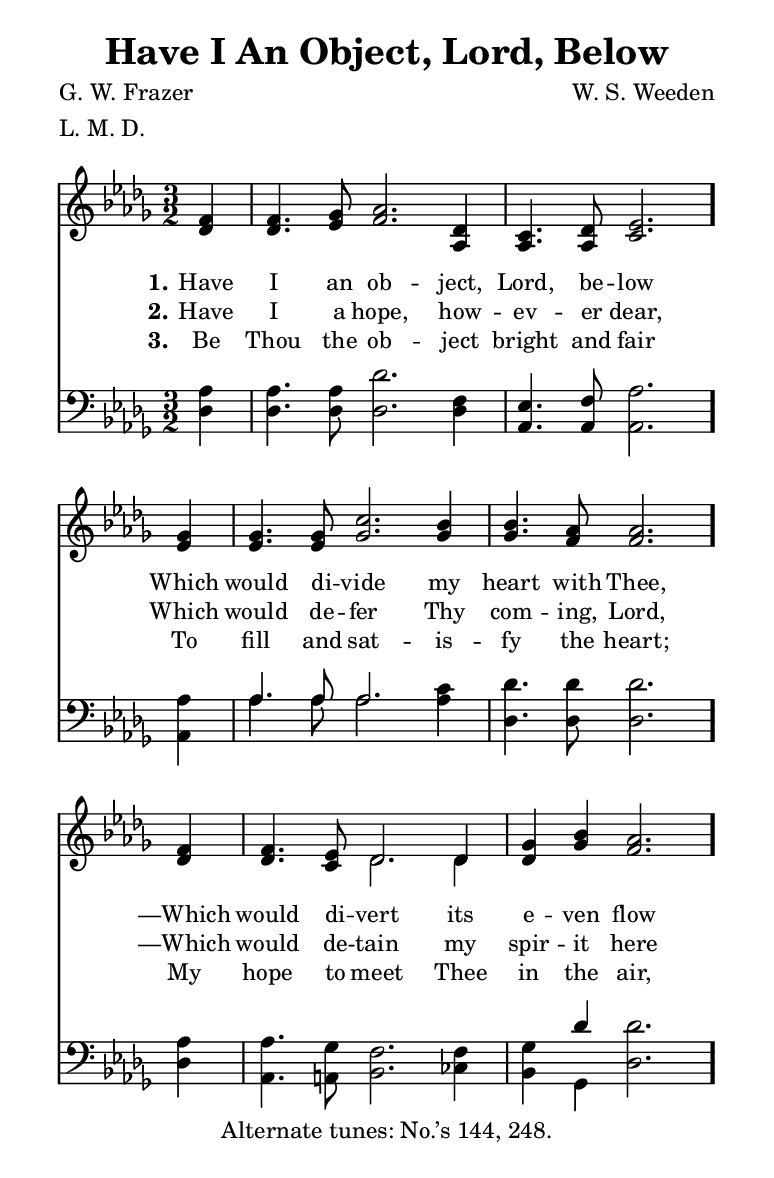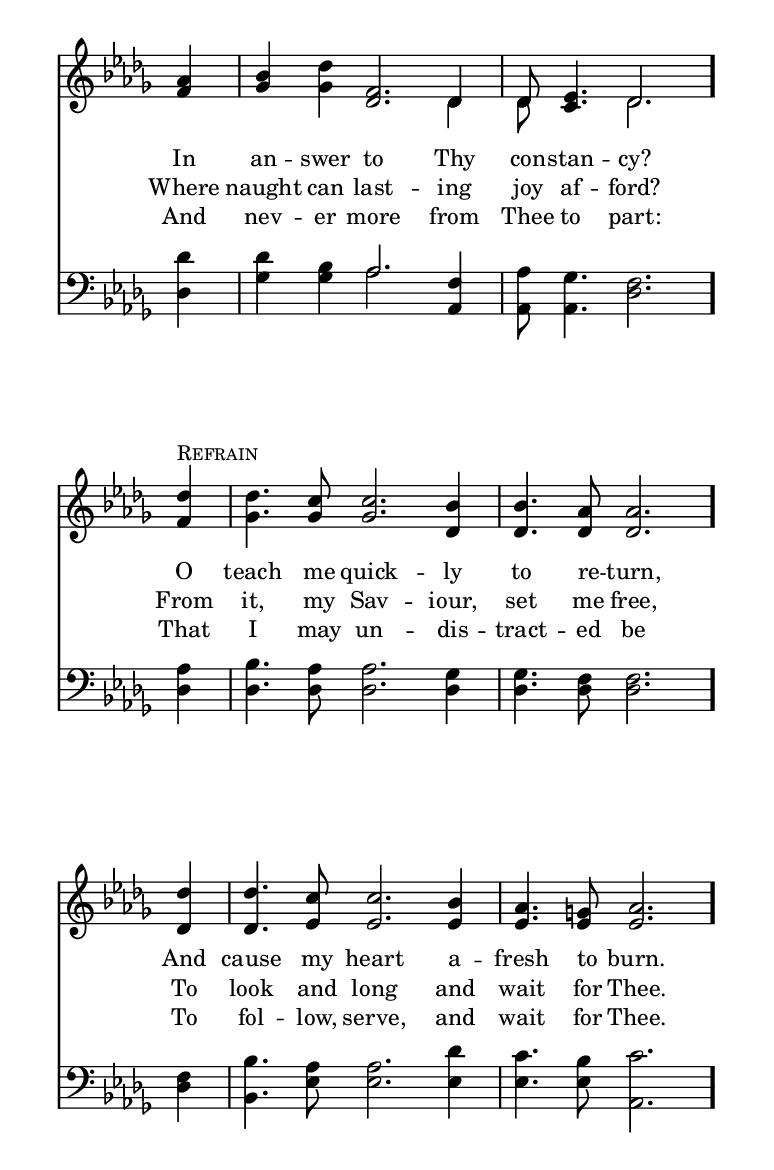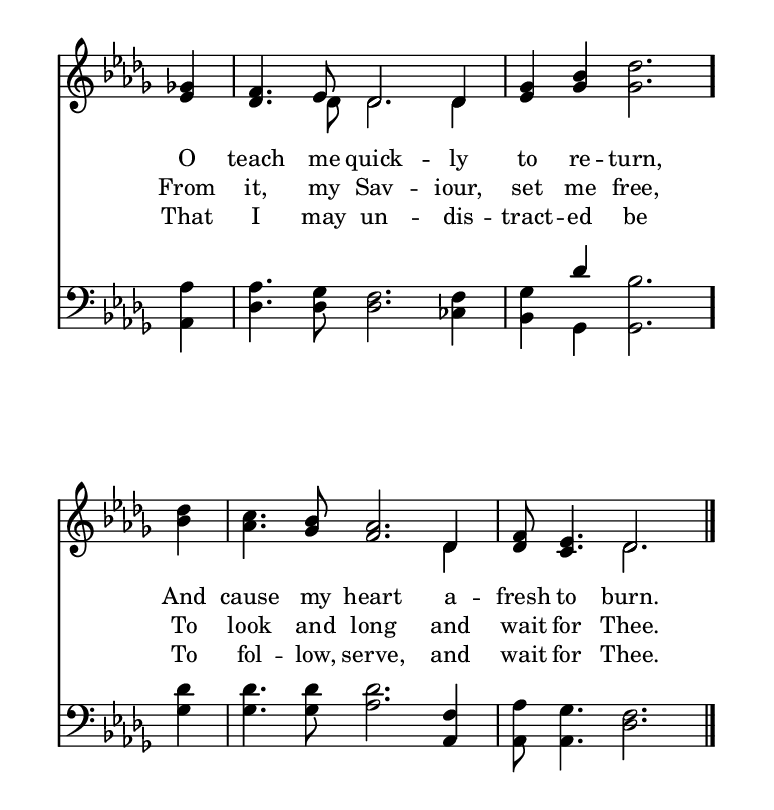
\include "common/global.ily"
\paper {
  \include "common/paper.ily"
  ragged-last-bottom = ##t
  systems-per-page = ##f
  system-count = #(cond (is-eogsized 5) (#t #f))
  page-count = ##f
  oddFooterMarkup = \markup {
    \fill-line {
      \on-the-fly \first-page \line { Alternate tunes: No.’s 144, 248. }
    }
  }
}

\header{
  hymnnumber = "164"
  title = "Have I An Object, Lord, Below"
  tunename = "Mother’s Prayer"
  meter = "L. M. D."
  poet = "G. W. Frazer"
  composer = "W. S. Weeden"
  %copyright = ""
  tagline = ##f
}

patternAA = { c4 | c4. c8 c2. c4 | c4. c8 c2. }
patternAB = { c4 | c4. c8 c2. c4 | c4  c4 c2. }
patternAC = { c4 | c4. c8 c2. c4 | c8 c4. c2. }

patternBA = { c4 | c4  c4 c2. c4 | c8 c4. c2. }

global = {
  \include "common/overrides.ily"
  \override Staff.TimeSignature.style = #'numbered
  \time 3/2
  \override Score.MetronomeMark.transparent = ##t % hide all fermata changes too
  \tempo 2=70
  \key des \major
  \partial 4
  \autoBeamOff
}

notesSoprano = {
\global
\relative c' {

  \changePitch \patternAA { f | f ges aes des, | c des ees }
  \changePitch \patternAA { ges | ges ges c bes | bes aes aes }
  \changePitch \patternAB { f | f ees des des | ges bes aes }
  \changePitch \patternBA { aes | bes des f, des | des ees des }

  << s^\markup { \small \caps "Refrain" }
  \changePitch \patternAA { des' | des c c bes | bes aes aes } >>
  \changePitch \patternAA { des | des c c bes | aes g aes }
  \changePitch \patternAB { ges | f ees des des | ges bes des }
  \changePitch \patternAC { des | c bes aes des, | f ees des }

  \bar "|."

}
}

notesAlto = {
\global
\relative e' {

  \changePitch \patternAA { des | des ees f aes, | aes aes c }
  \changePitch \patternAA { ees | ees ees ges ges | ges f f }
  \changePitch \patternAB { des | des c des des | des ges f }
  \changePitch \patternBA { f | ges ges des des | des c des }

  \changePitch \patternAA { f | ges ges ges des | des des des }
  \changePitch \patternAA { des | des ees ees ees | ees ees ees }
  \changePitch \patternAB { ees | des des des des | ees ges ges }
  \changePitch \patternAC { bes | aes ges f des | des c des }

}
}

notesTenor = {
\global
\relative a {

  \changePitch \patternAA { aes | aes aes des f, | ees f aes }
  \changePitch \patternAA { aes | aes aes aes c | des des des }
  \changePitch \patternAB { aes | aes ges f f | ges des' des }
  \changePitch \patternBA { des | des bes aes f | aes ges f }

  \changePitch \patternAA { aes | bes aes aes ges | ges f f }
  \changePitch \patternAA { f | bes aes aes des | c bes c }
  \changePitch \patternAB { aes | aes ges f f | ges des' bes }
  \changePitch \patternAC { des | des des des f, | aes ges f }

}
}

notesBass = {
\global
\relative f {

  \changePitch \patternAA { des | des des des des | aes aes aes }
  \changePitch \patternAA { aes | aes' aes aes aes | des, des des }
  \changePitch \patternAB { des | aes a bes ces | bes ges des' }
  \changePitch \patternBA { des | ges ges aes aes, | aes aes des }

  \changePitch \patternAA { des | des des des des | des des des }
  \changePitch \patternAA { des | bes ees ees ees | ees ees aes, }
  \changePitch \patternAB { aes | des des des ces | bes ges ges }
  \changePitch \patternAC { ges' | ges ges aes aes, | aes aes des }

}
}

wordsA = \lyricmode {
\set stanza = "1."

Have I an ob -- ject, Lord, be -- low \bar "."
Which would di -- vide my heart with Thee, \bar "."
—Which would di -- vert its e -- ven flow \bar "."
In an -- swer to Thy con -- stan -- cy? \bar "."
O teach me quick -- ly to re -- turn, \bar "."
And cause my heart a -- fresh to burn. \bar "."
%{HIDE>%} O teach me quick -- ly to re -- turn, \bar "."
And cause my heart a -- fresh to burn. %{<HIDE%} \bar "."

}

wordsB = \lyricmode {
\set stanza = "2."

Have I a hope, how -- ev -- er dear,
Which would de -- fer Thy com -- ing, Lord,
—Which would de -- tain my spir -- it here
Where naught can last -- ing joy af -- ford?
From it, my Sav -- iour, set me free,
To look and long and wait for Thee.
%{HIDE>%} From it, my Sav -- iour, set me free,
To look and long and wait for Thee. %{<HIDE%}

}

wordsC = \lyricmode {
\set stanza = "3."

Be Thou the ob -- ject bright and fair
To fill and sat -- is -- fy the heart;
My hope to meet Thee in the air,
And nev -- er more from Thee to part:
That I may un -- dis -- tract -- ed be
To fol -- low, serve, and wait for Thee.
%{HIDE>%} That I may un -- dis -- tract -- ed be
To fol -- low, serve, and wait for Thee. %{<HIDE%}

}

\score {
  \context ChoirStaff <<
    \context Staff = upper <<
      \set ChoirStaff.systemStartDelimiter = #'SystemStartBar
      \set ChoirStaff.printPartCombineTexts = ##f
      \partcombine #'(2 . 9) \notesSoprano \notesAlto
      \context NullVoice = sopranos { \voiceOne << \notesSoprano >> }
      \context NullVoice = altos { \voiceTwo << \notesAlto >> }
      \context Lyrics = one   \lyricsto sopranos \wordsA
      \context Lyrics = two   \lyricsto sopranos \wordsB
      \context Lyrics = three \lyricsto sopranos \wordsC
    >>
    \context Staff = men <<
      \clef bass
      \set ChoirStaff.printPartCombineTexts = ##f
      \partcombine #'(2 . 9) \notesTenor \notesBass
      \context NullVoice = tenors { \voiceOne << \notesTenor >> }
      \context NullVoice = basses { \voiceTwo << \notesBass >> }
    >>
  >>
  \layout {
    \include "common/layout.ily"
  }
  \midi{
    \include "common/midi.ily"
  }
}

\version "2.19.49"  % necessary for upgrading to future LilyPond versions.

% vi:set et ts=2 sw=2 ai nocindent syntax=lilypond:
